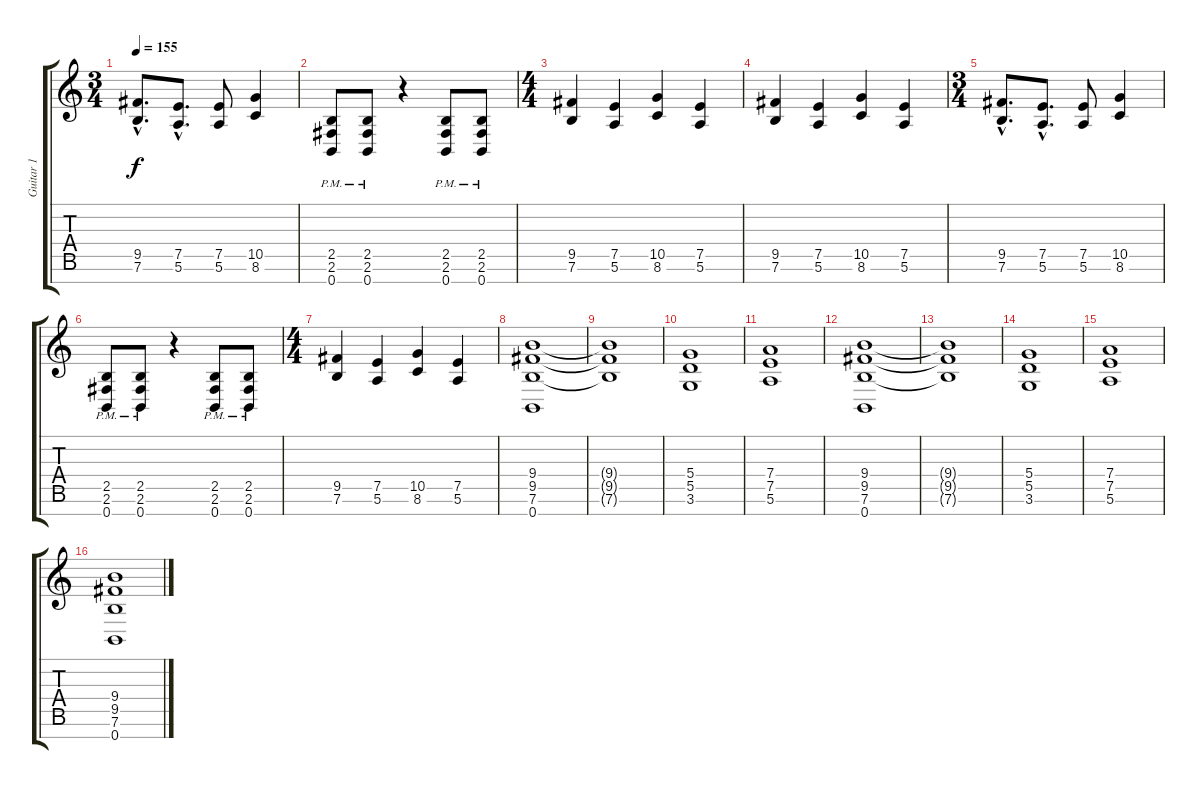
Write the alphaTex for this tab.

\track ("Guitar 1" "Guitar 1") {instrument overdrivenguitar}
\staff {score tabs}
\tuning (E4 B3 G3 D3 A2 E2 B1) {hide}
\ts (3 4)
\tempo 155
\clef g2
\ks c
(9.5{hac} 7.6{hac}).8{d dy f} (7.5{hac} 5.6{hac}).8{d} (7.5 5.6).8 (10.5 8.6).4 |
(2.5{pm} 2.6{pm} 0.7{pm}).8 (2.5{pm} 2.6{pm} 0.7{pm}).8 r.4 (2.5{pm} 2.6{pm} 0.7{pm}).8 (2.5{pm} 2.6{pm} 0.7{pm}).8 |
\ts (4 4)
(9.5 7.6).4 (7.5 5.6).4 (10.5 8.6).4 (7.5 5.6).4 |
(9.5 7.6).4 (7.5 5.6).4 (10.5 8.6).4 (7.5 5.6).4 |
\ts (3 4)
(9.5{hac} 7.6{hac}).8{d} (7.5{hac} 5.6{hac}).8{d} (7.5 5.6).8 (10.5 8.6).4 |
(2.5{pm} 2.6{pm} 0.7{pm}).8 (2.5{pm} 2.6{pm} 0.7{pm}).8 r.4 (2.5{pm} 2.6{pm} 0.7{pm}).8 (2.5{pm} 2.6{pm} 0.7{pm}).8 |
\ts (4 4)
(9.5 7.6).4 (7.5 5.6).4 (10.5 8.6).4 (7.5 5.6).4 |
(9.4 9.5 7.6 0.7).1 |
(9.4{t} 9.5{t} 7.6{t}).1 |
(5.4 5.5 3.6).1 |
(7.4 7.5 5.6).1 |
(9.4 9.5 7.6 0.7).1 |
(9.4{t} 9.5{t} 7.6{t}).1 |
(5.4 5.5 3.6).1 |
(7.4 7.5 5.6).1 |
(9.4 9.5 7.6 0.7).1
